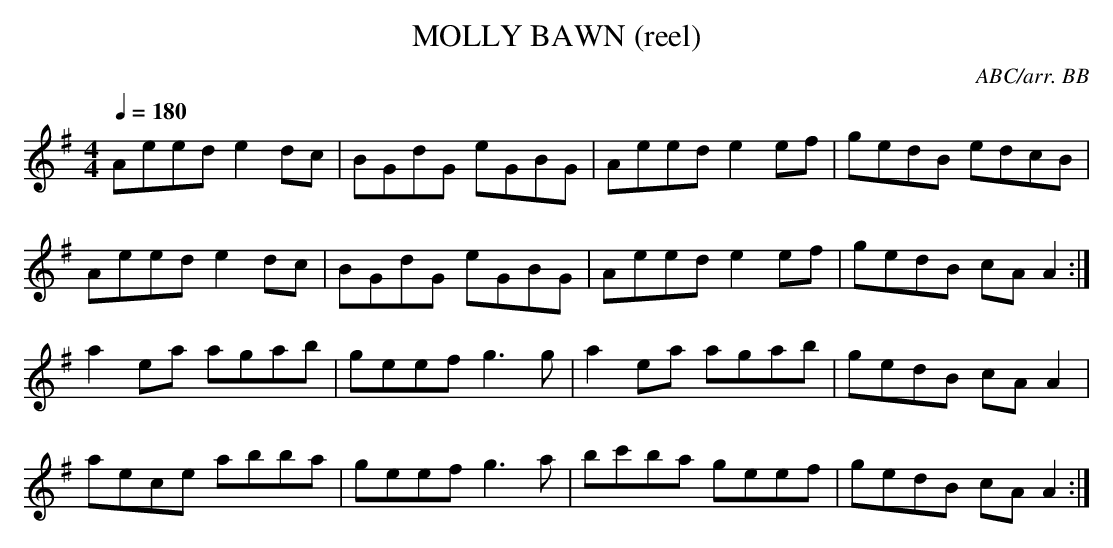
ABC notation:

X:1
T:MOLLY BAWN (reel)
C:ABC/arr. BB
Q:1/4=180
M:4/4
L:1/8
K:Ador % transposed from Gm
Aeed e2dc|BGdG eGBG|Aeed e2ef|gedB edcB|
Aeed e2 dc|BGdG eGBG|Aeed e2 ef|gedB cA A2 :|
a2 ea agab|geef g3 g|a2 ea agab|gedB cA A2|
aece abba|geef g3 a|bc'ba geef|gedB cA A2 :|
